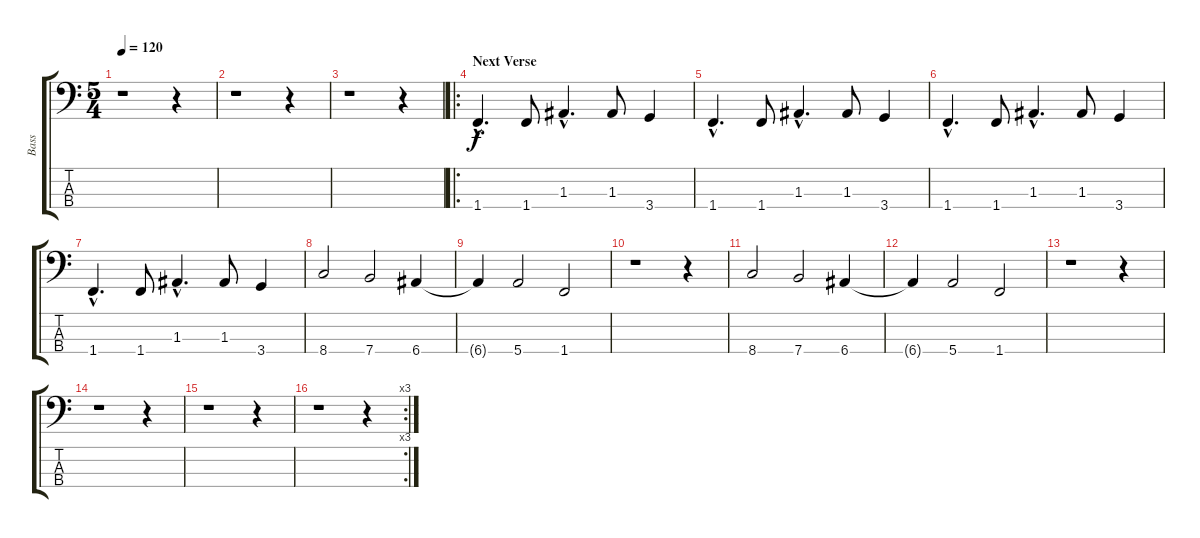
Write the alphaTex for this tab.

\track ("Bass" "Bass") {instrument electricbassfinger}
\staff {score tabs}
\tuning (G2 D2 A1 E1) {hide}
\ts (5 4)
\tempo 120
\clef f4
\ks c
r.1{dy f} r.4 |
r.1 r.4 |
r.1 r.4 |
\ro
\section ("" "Next Verse")
1.4{hac}.4{d} 1.4.8 1.3{hac}.4{d} 1.3.8 3.4.4 |
1.4{hac}.4{d} 1.4.8 1.3{hac}.4{d} 1.3.8 3.4.4 |
1.4{hac}.4{d} 1.4.8 1.3{hac}.4{d} 1.3.8 3.4.4 |
1.4{hac}.4{d} 1.4.8 1.3{hac}.4{d} 1.3.8 3.4.4 |
8.4.2 7.4.2 6.4.4 |
6.4{t}.4 5.4.2 1.4.2 |
r.1 r.4 |
8.4.2 7.4.2 6.4.4 |
6.4{t}.4 5.4.2 1.4.2 |
r.1 r.4 |
r.1 r.4 |
r.1 r.4 |
\rc 3
r.1 r.4
